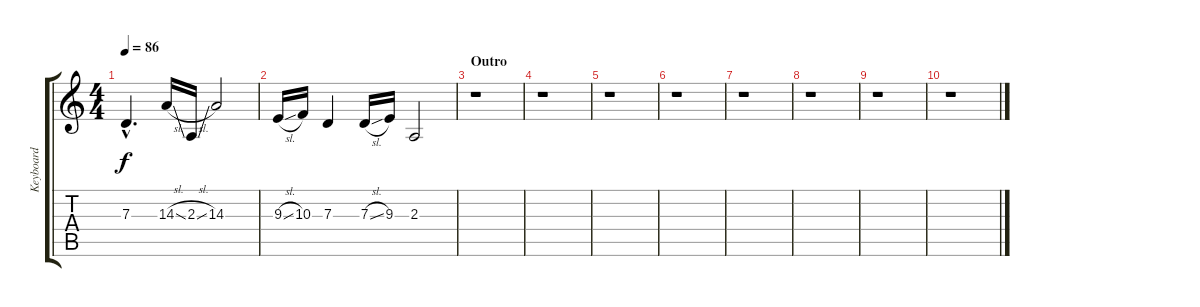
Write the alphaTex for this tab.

\track ("Keyboard" "Keyboard") {instrument pad3polysynth}
\staff {score tabs}
\tuning (E4 B3 G3 D3 A2 E2) {hide}
\ts (4 4)
\tempo 86
\clef g2
\ks c
7.3{hac}.4{d dy f} 14.3{sl}.16 2.3{sl}.16 14.3.2 |
9.3{sl}.16 10.3.16 7.3.4 7.3{sl}.16 9.3.16 2.3.2 |
\section ("" "Outro")
r.1 |
r.1 |
r.1 |
r.1 |
r.1 |
r.1 |
r.1 |
r.1
